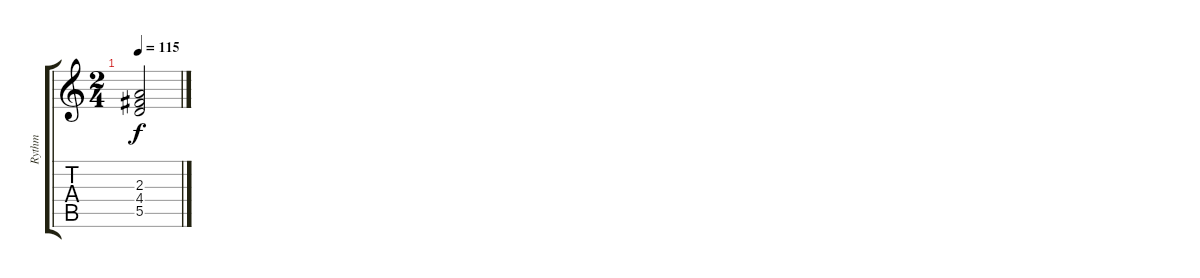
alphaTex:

\track ("Rythm" "Rythm") {instrument acousticguitarsteel}
\staff {score tabs}
\tuning (E4 B3 G3 D3 A2 E2) {hide}
\ts (2 4)
\tempo 115
\clef g2
\ks c
(2.3{t} 4.4{t} 5.5{t}).2{dy f}
